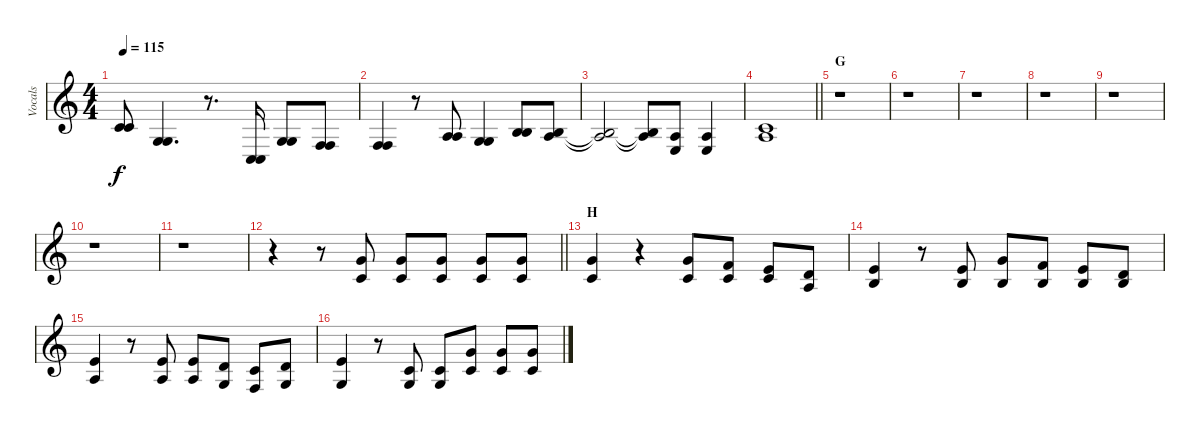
\track ("Vocals" "Vocals") {instrument baritonesax}
\staff {score}
\tuning (E4 B3 G3 D3 A2 E2) {hide}
\ts (4 4)
\tempo 115
\clef g2
\ks c
(1.2 5.3).8{dy f} (0.3 5.4).4{d} r.8{d} (3.5 8.6).16 (0.3 5.4).8 (3.4 8.5).8 |
(3.4 8.5).4 r.8 (2.3 7.4).8 (0.3 5.4).4 (0.2 4.3).8 (0.2 2.3).8 |
(0.2{t} 2.3{t}).2 (0.2{t} 2.3{t}).8 (2.3 2.4).8 (2.3 2.4).4 |
\barLineRight lightlight
(1.2 2.3).1 |
\section ("" "G")
r.1 |
r.1 |
r.1 |
r.1 |
r.1 |
r.1 |
r.1 |
\barLineRight lightlight
r.4 r.8 (3.1 1.2).8 (3.1 1.2).8 (3.1 1.2).8 (3.1 1.2).8 (3.1 1.2).8 |
\section ("" "H")
(3.1 1.2).4 r.4 (3.1 1.2).8 (1.1 1.2).8 (0.1 1.2).8 (3.2 2.3).8 |
(0.1 0.2).4 r.8 (0.1 0.2).8 (3.1 0.2).8 (1.1 0.2).8 (0.1 0.2).8 (3.2 4.3).8 |
(0.1 2.3).4 r.8 (0.1 2.3).8 (0.1 2.3).8 (3.2 0.3).8 (1.2 3.4).8 (3.2 0.3).8 |
(0.1 0.3).4 r.8 (1.2 0.3).8 (1.2 0.3).8 (3.1 1.2).8 (3.1 1.2).8 (3.1 1.2).8
